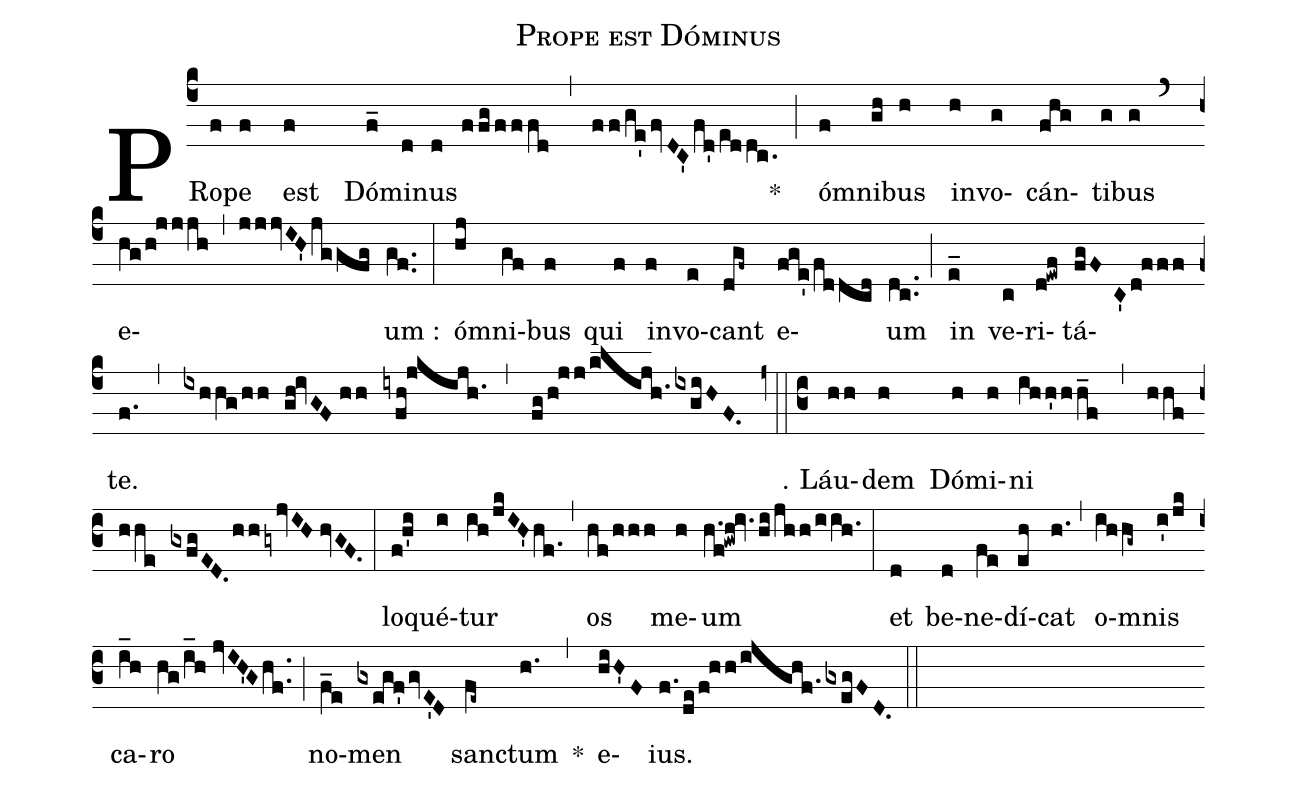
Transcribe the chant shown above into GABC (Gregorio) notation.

name:Prope est Dóminus;
%%
(c4) PR{o}(f)pe(f) est(f) Dó(f_)mi(d)nus(d ffg/fffd,ff/ge'fvDC'fd'/eddc.) *(;)
ó(f)mni(gh)bus(h) in(h)vo(g)cán(fhg)ti(g)bus(g) (`)
e(hg/h!jjjh,jjjvIH'jggfg)um :(gf..) (:)
ó(hj)mni(gf)bus(f) qui(f) in(f)vo(e)cant(dgf~) e(fge'/fddcd)um(dc..) (;)
in(e_) ve(c)ri(d!ewf)tá(fgFC'd!fff)te.(f.,ixhhg/hh gh!ivGF//hh iyfh!jkijh.,fg/h!jj/klijh.ixgiHF.) (z0::c3)

℣. L{áu}(hh)dem(h) Dó(h)mi(h)ni(ihh'hh_f,hhf/hhe gxfgED.hhgyjvIH//hvGF.) (:)
lo(f!h'i)qué(i)tur(ih/jkIH'hf.) (,)
os(hf/hhh) me(h)um(h.f!gwh!iv.hi/jhh/iih.) (:)
et(d) be(d)ne(fe)dí(eh)cat(h.) (,)
o(ihhg~)mnis(i'/jk) ca(i_h)ro(hg/i_h//jvIH'Ghf..) (;)
no(f_e)men(gxegf'gvE'D) san(fe~)ctum(h.) *(,)
e(hiH'F)ius.(f./de/f!hh/ijghf.gxegFD.) (::)
